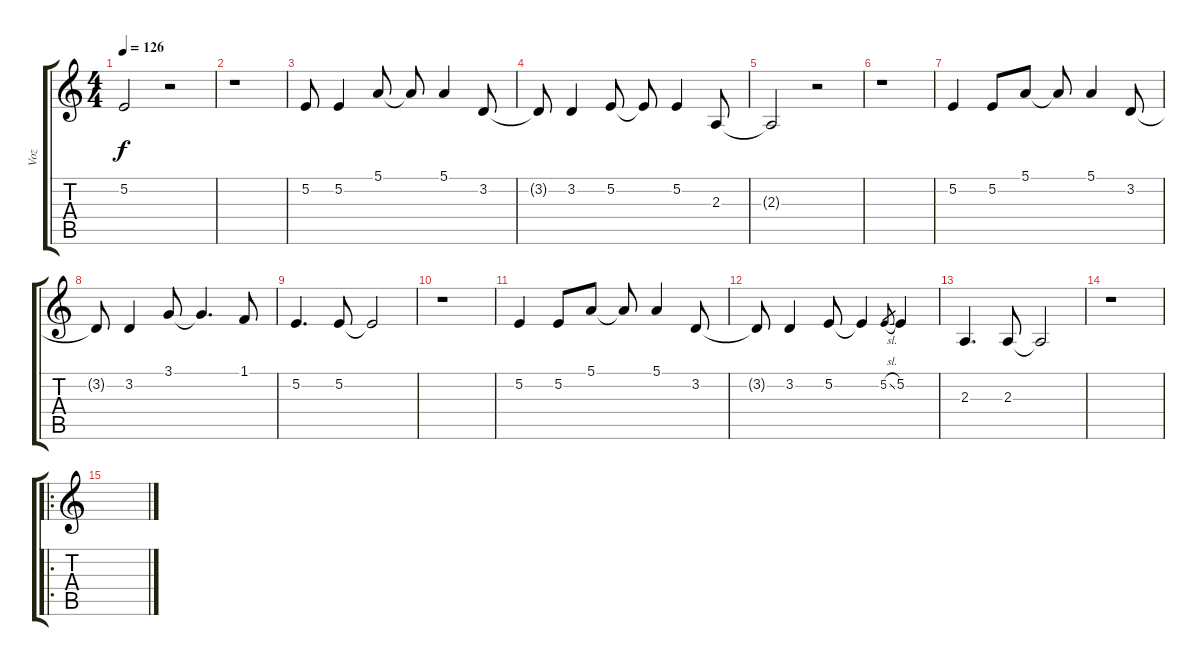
\track ("Voz" "Voz") {instrument electricgrandpiano}
\staff {score tabs}
\tuning (E4 B3 G3 D3 A2 E2) {hide}
\ts (4 4)
\tempo 126
\clef g2
\ks c
5.2.2{dy f} r.2 |
r.1 |
5.2.8 5.2.4 5.1.8 5.1{t}.8 5.1.4 3.2.8 |
3.2{t}.8 3.2.4 5.2.8 5.2{t}.8 5.2.4 2.3.8 |
2.3{t}.2 r.2 |
r.1 |
5.2.4 5.2.8 5.1.8 5.1{t}.8 5.1.4 3.2.8 |
3.2{t}.8 3.2.4 3.1.8 3.1{t}.4{d} 1.1.8 |
5.2.4{d} 5.2.8 5.2{t}.2 |
r.1 |
5.2.4 5.2.8 5.1.8 5.1{t}.8 5.1.4 3.2.8 |
3.2{t}.8 3.2.4 5.2.8 5.2{t}.4 5.2{sl}.8{gr} 5.2.4 |
2.3.4{d} 2.3.8 2.3{t}.2 |
r.1 |
\ro
